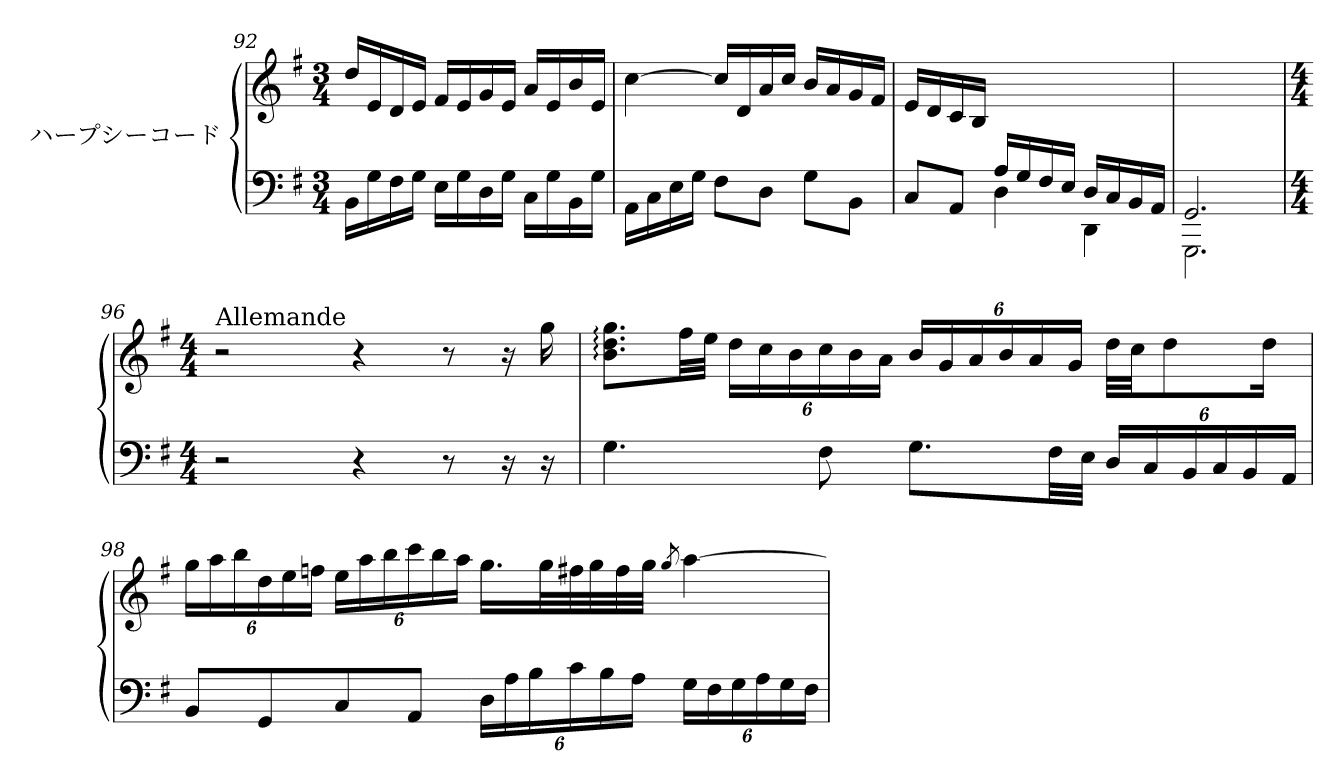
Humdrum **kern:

**kern	**kern
*part1	*part1
*staff2	*staff1
*I"ハープシーコード	*
*clefF4	*clefG2
*k[f#]	*k[f#]
*M3/4	*M3/4
=92	=92
16BB\LL	16dd/LL
16G\	16e/
16F#\	16d/
16G\JJ	16e/JJ
16E\LL	16f#/LL
16G\	16e/
16D\	16g/
16G\JJ	16e/JJ
16C\LL	16a/LL
16G\	16e/
16BB\	16b/
16G\JJ	16e/JJ
=93	=93
16AA\LL	[4cc\
16C\	.
16E\	.
16G\JJ	.
8F#\L	16cc/LL]
.	16d/
8D\J	16a/
.	16cc/JJ
8G\L	16b/LL
.	16a/
8BB\J	16g/
.	16f#/JJ
!!LO:PB:g=z
=94	=94
*^	*
4ryy	8C/L	16e/LL
.	.	16d/
.	8AA/J	16c/
.	.	16B/JJ
16A/LL	4D\	2ryy
16G/	.	.
16F#/	.	.
16E/JJ	.	.
16D/LL	4DD\	.
16C/	.	.
16BB/	.	.
16AA/JJ	.	.
=95	=95	=95
2.GG/	2.GGG\	2.ryy
*v	*v	*
!!LO:PB:g=z
=96	=96
*M4/4	*M4/4
*	*MM60
*^	*
!	!	!LO:TX:a:t=Allemande
*v	*v	*
2r	2r
4r	4r
8r	8r
16r	16r
16r	16gg\
=97	=97
4.G\	8.b\: 8.dd\: 8.gg\:L
.	32ff#\LL
.	32ee\JJJ
*	*Xbrackettup
.	24dd\LL
.	24cc\
.	24b\
8F#\	24cc\
.	24b\
.	24a\JJ
8.G\L	24b/LL
.	24g/
.	24a/
.	24b/
.	24a/
32F#\LL	.
.	24g/JJ
32E\JJJ	.
*Xbrackettup	*
24D/LL	32dd\LLL
.	32cc\JJ
24C/	.
.	8dd\
24BB/	.
24C/	.
24BB/	.
.	16dd\Jk
24AA/JJ	.
!!LO:LB:g=z
=98	=98
8BB/L	24gg\LL
.	24aa\
.	24bb\
8GG/	24dd\
.	24ee\
.	24ffn\JJ
8C/	24ee\LL
.	24aa\
.	24bb\
8AA/J	24ccc\
.	24bb\
.	24aa\JJ
24D\LL	16.gg\LL
24A\	.
24B\	.
.	32gg\L
24c\	32ff#X\
.	32gg\
24B\	.
.	32ff#\
24A\JJ	.
.	32gg\JJJ
.	8qgg/
24G\LL	[4aa\
24F#\	.
24G\	.
24A\	.
24G\	.
24F#\JJ	.
=	=
*-	*-
